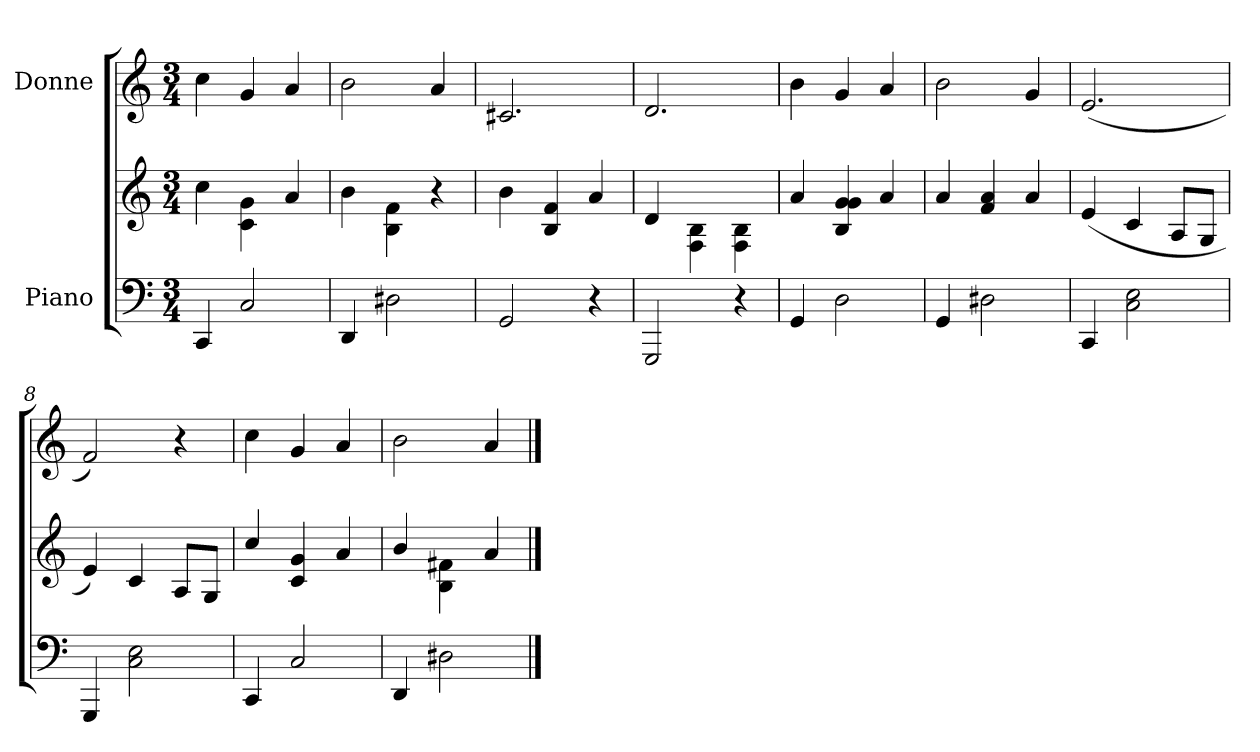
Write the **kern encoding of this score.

**kern	**kern	**kern
*part2	*part2	*part1
*staff3	*staff2	*staff1
*I"Piano	*	*I"Donne
*clefF4	*clefG2	*clefG2
*k[]	*k[]	*k[]
*M3/4	*M3/4	*M3/4
=1	=1	=1
4CC/	4cc\	4cc\
2C/	4c\ 4g\	4g/
.	4a/	4a/
=2	=2	=2
4DD/	4b\	2b\
2D#X\	4B\ 4f\	.
.	4r	4a/
=3	=3	=3
2GG/	4b\	2.c#X/
.	4B/ 4f/	.
4r	4a/	.
=4	=4	=4
2GGG/	4d/	2.d/
.	4F\ 4B\	.
4r	4F\ 4B\	.
=5	=5	=5
4GG/	4a/	4b\
2D\	4B/ 4g/ 4g/	4g/
.	4a/	4a/
!!LO:LB:g=z
=6	=6	=6
4GG/	4a/	2b\
2D#X\	4f/ 4a/	.
.	4a/	4g/
=7	=7	=7
4CC/	(<4e/	(<2.e/
2C\ 2E\	4c/	.
.	8A/L	.
.	8G/J	.
=8	=8	=8
4GGG/	4e/)	2f/)
2C\ 2E\	4c/	.
.	8A/L	4r
.	8G/J	.
=9	=9	=9
4CC/	4cc/	4cc\
2C/	4c/ 4g/	4g/
.	4a/	4a/
=10	=10	=10
4DD/	4b/	2b\
2D#X\	4B\ 4f#X\	.
.	4a/	4a/
==	==	==
*-	*-	*-
